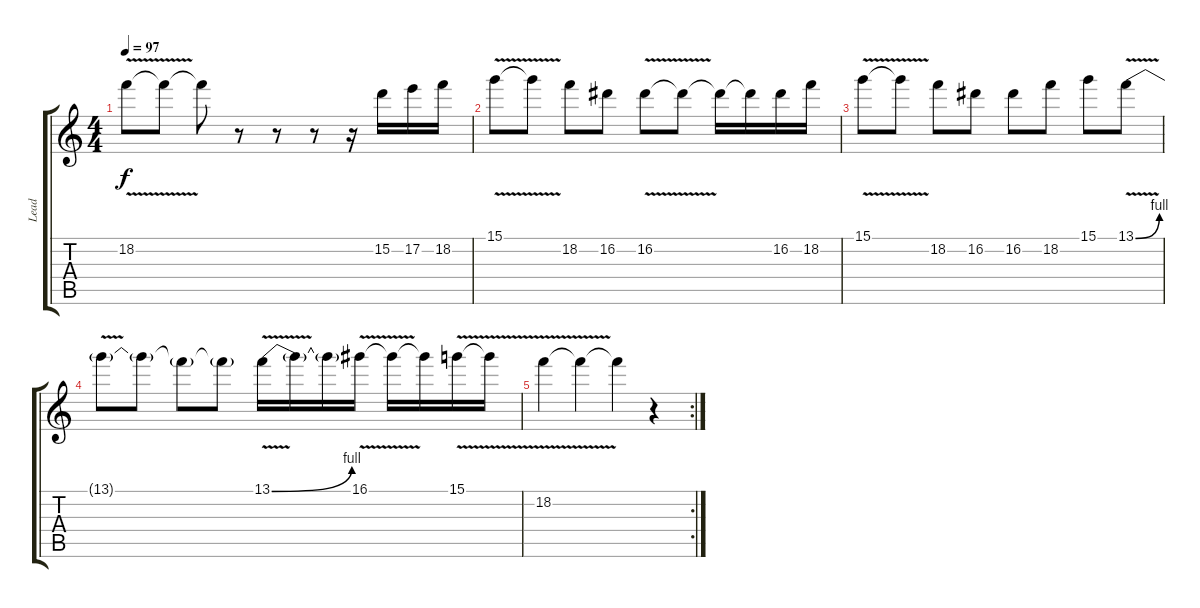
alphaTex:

\track ("Lead" "Lead") {instrument distortionguitar}
\staff {score tabs}
\tuning (E4 B3 G3 D3 A2 E2) {hide}
\ts (4 4)
\tempo 97
\clef g2
\ks c
18.2{v}.8{dy f} 18.2{t}.8 18.2{t}.8 r.8 r.8 r.8 r.16 15.2.16 17.2.16 18.2.16 |
15.1{v}.8 15.1{t}.8 18.2.8 16.2.8 16.2{v}.8 16.2{t}.8 16.2{t}.16 16.2{t}.16 16.2.16 18.2.16 |
15.1{v}.8 15.1{t}.8 18.2.8 16.2.8 16.2.8 18.2.8 15.1.8 13.1{be (bend 0 0 60 4) v}.8 |
13.1{t}.8 13.1{t}.8 13.1{t}.8 13.1{t}.8 13.1{be (bend 0 0 60 4) v}.16 13.1{t}.16 13.1{t}.16 16.1{v}.16 16.1{t}.16 16.1{t}.16 15.1{v}.16 15.1{t}.16 |
\rc 2
18.2{v}.4 18.2{t}.4 18.2{t}.4 r.4
